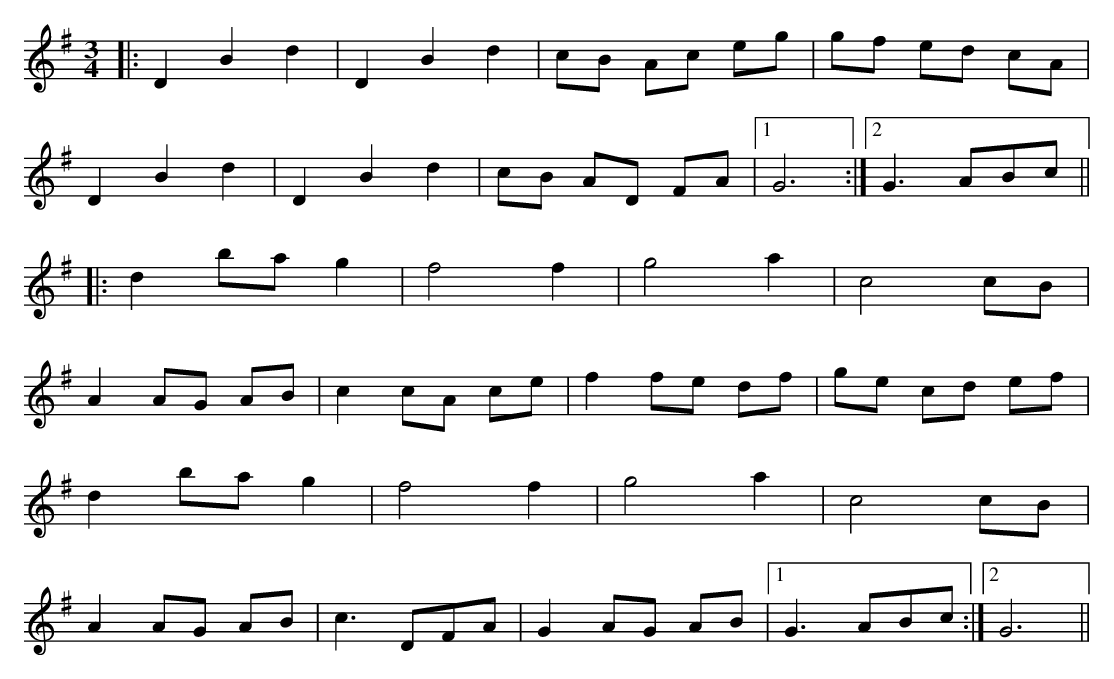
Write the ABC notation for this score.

X:1
M:3/4
K:G
|:D2 B2 d2|D2 B2 d2|cB Ac eg|gf ed cA|
D2 B2 d2|D2 B2 d2|cB AD FA|1 G6:|2 G3 ABc||
|:d2 ba g2|f4 f2|g4 a2|c4 cB|
A2 AG AB|c2 cA ce|f2 fe df|ge cd ef|
d2 ba g2|f4 f2|g4 a2|c4 cB|
A2 AG AB|c3 DFA|G2 AG AB|1 G3 ABc:|2 G6||
